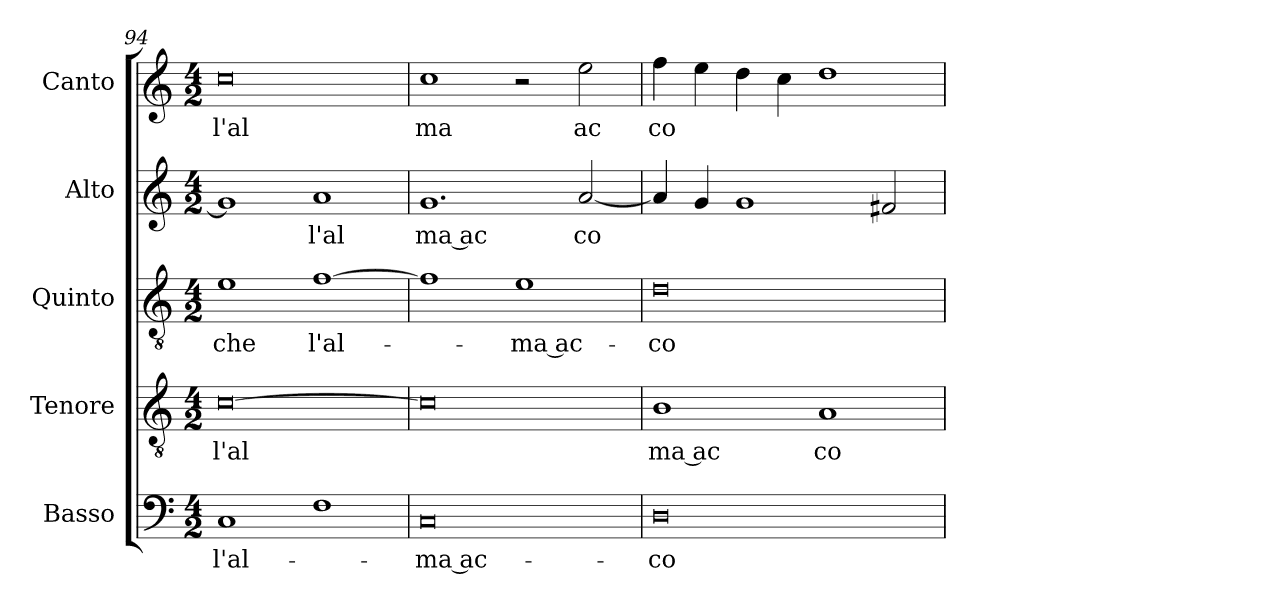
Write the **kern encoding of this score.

**kern	**text	**kern	**text	**kern	**text	**kern	**text	**kern	**text
*part5	*part5	*part4	*part4	*part3	*part3	*part2	*part2	*part1	*part1
*staff5	*staff5	*staff4	*staff4	*staff3	*staff3	*staff2	*staff2	*staff1	*staff1
*I"Basso	*	*I"Tenore	*	*I"Quinto	*	*I"Alto	*	*I"Canto	*
*I'Basso	*	*I'Tenore	*	*I'Quinto	*	*I'Alto	*	*I'Canto	*
*clefF4	*	*clefGv2	*	*clefGv2	*	*clefG2	*	*clefG2	*
*	*	*	*	*	*	*k[]	*	*	*
*	*	*	*	*	*	*C:	*	*	*
*M4/2	*	*M4/2	*	*M4/2	*	*M4/2	*	*M4/2	*
=94	=94	=94	=94	=94	=94	=94	=94	=94	=94
!	!LO:LY:b:cj	!	!LO:LY:b:cj	!	!LO:LY:b:cj	!	!	!	!LO:LY:b:cj
1C	l'al-	[>0c	l'al	1e	che	1g]	.	0cc	l'al
!	!	!	!	!	!LO:LY:b:cj	!	!LO:LY:b:cj	!	!
1F	.	.	.	[>1f	l'al-	1a	l'al	.	.
=95	=95	=95	=95	=95	=95	=95	=95	=95	=95
!	!LO:LY:b:rj	!	!	!	!	!	!LO:LY:b:rj	!	!LO:LY:b:cj
0C	-ma ac-	0c]	.	1f]	.	1.g	ma ac	1cc	ma
!	!	!	!	!	!LO:LY:b:rj	!	!	!	!
.	.	.	.	1e	-ma ac-	.	.	2r	.
!	!	!	!	!	!	!	!LO:LY:b:cj	!	!LO:LY:b:cj
.	.	.	.	.	.	[<2a/	co	2ee\	ac
=96	=96	=96	=96	=96	=96	=96	=96	=96	=96
!	!LO:LY:b:cj	!	!LO:LY:b:rj	!	!LO:LY:b:cj	!	!	!	!LO:LY:b:cj
0D	-co-	1B	ma ac	0d	-co-	4a/]	.	4ff\	co
.	.	.	.	.	.	4g/	.	4ee\	.
.	.	.	.	.	.	1g	.	4dd\	.
.	.	.	.	.	.	.	.	4cc\	.
!	!	!	!LO:LY:b:cj	!	!	!	!	!	!
.	.	1A	co	.	.	.	.	1dd	.
.	.	.	.	.	.	2f#/	.	.	.
=	=	=	=	=	=	=	=	=	=
*-	*-	*-	*-	*-	*-	*-	*-	*-	*-
